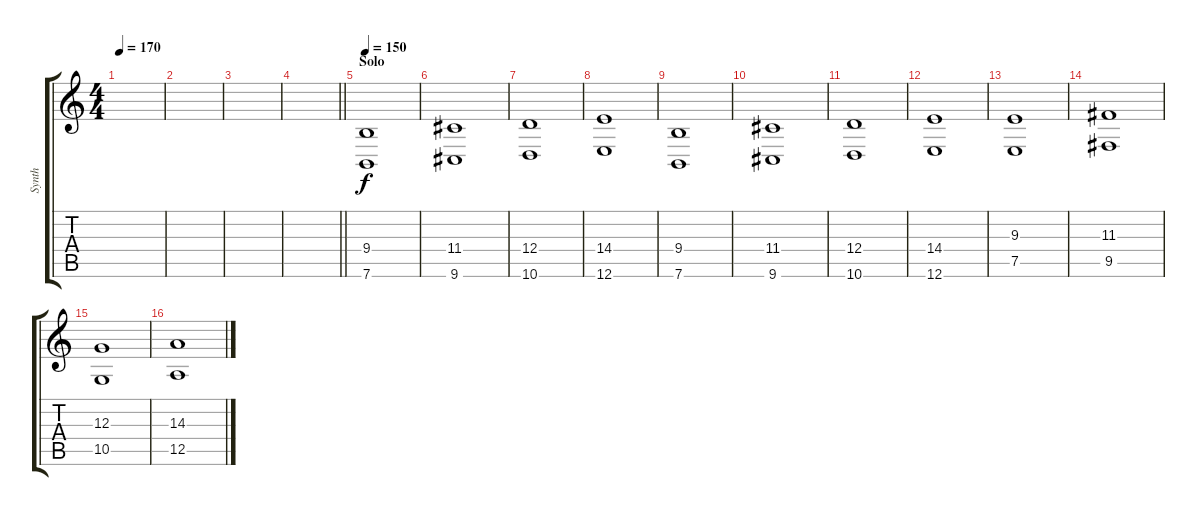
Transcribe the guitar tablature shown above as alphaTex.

\track ("Synth" "Synth") {instrument choiraahs}
\staff {score tabs}
\tuning (E4 B3 G3 D3 A2 E2) {hide}
\ts (4 4)
\tempo 170
\clef g2
\ks c
|
|
|
\barLineRight lightlight
|
\section ("" "Solo")
\tempo 150
(9.4 7.6).1 |
(11.4 9.6).1 |
(12.4 10.6).1 |
(14.4 12.6).1 |
(9.4 7.6).1 |
(11.4 9.6).1 |
(12.4 10.6).1 |
(14.4 12.6).1 |
(9.3 7.5).1 |
(11.3 9.5).1 |
(12.3 10.5).1 |
(14.3 12.5).1
